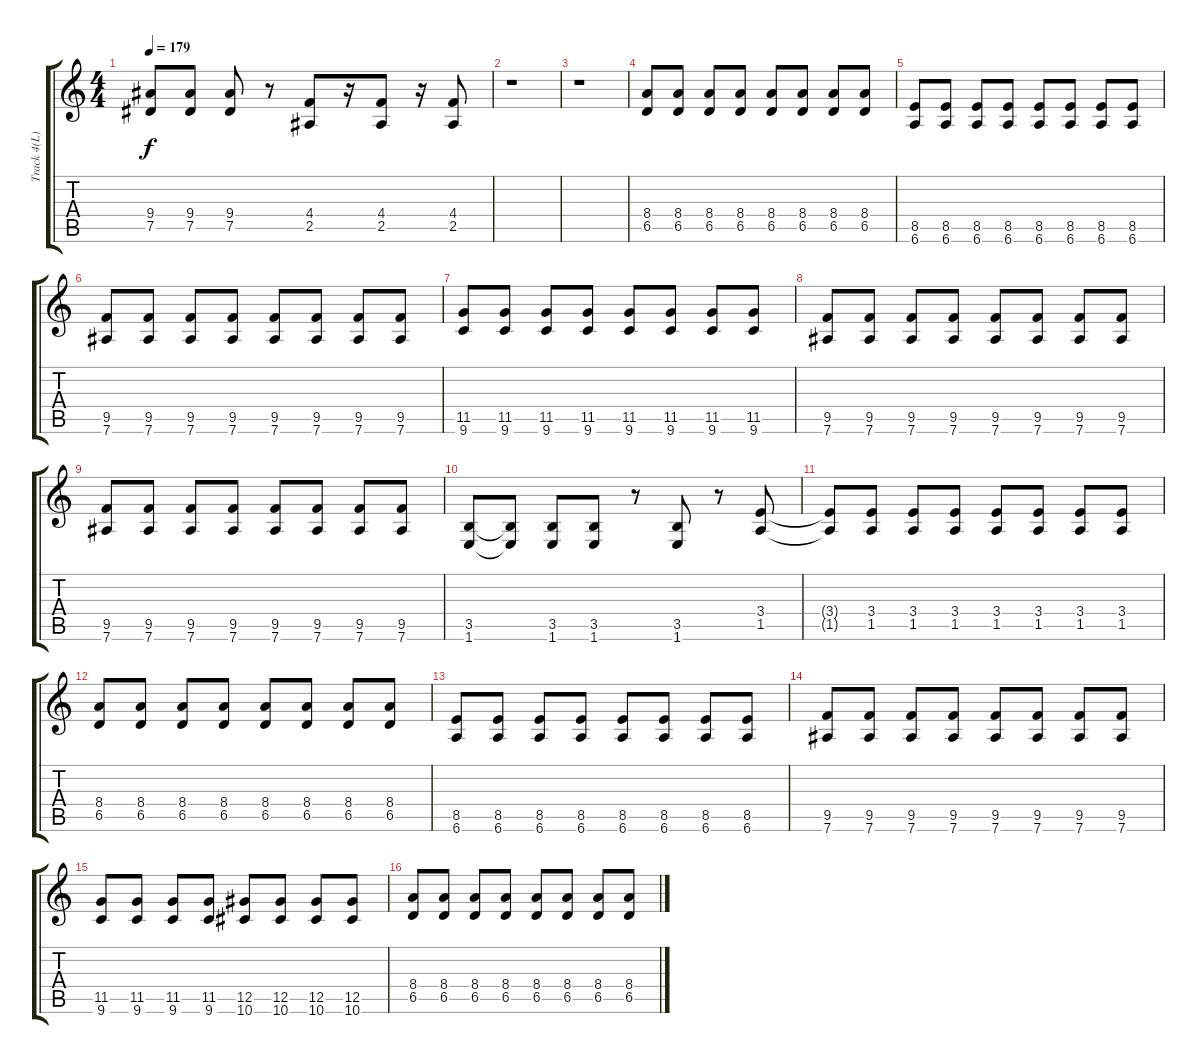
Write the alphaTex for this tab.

\track ("Track 4(L)" "Track 4(L)") {instrument overdrivenguitar}
\staff {score tabs}
\tuning (Eb4 Bb3 Gb3 Db3 Ab2 Eb2) {hide}
\ts (4 4)
\tempo 179
\clef g2
\ks c
(9.4{t} 7.5{t}).8{dy f} (9.4 7.5).8 (9.4 7.5).8 r.8 (4.4 2.5).8 r.16 (4.4 2.5).8 r.16 (4.4 2.5).8 |
r.1 |
r.1 |
(8.4 6.5).8 (8.4 6.5).8 (8.4 6.5).8 (8.4 6.5).8 (8.4 6.5).8 (8.4 6.5).8 (8.4 6.5).8 (8.4 6.5).8 |
(8.5 6.6).8 (8.5 6.6).8 (8.5 6.6).8 (8.5 6.6).8 (8.5 6.6).8 (8.5 6.6).8 (8.5 6.6).8 (8.5 6.6).8 |
(9.5 7.6).8 (9.5 7.6).8 (9.5 7.6).8 (9.5 7.6).8 (9.5 7.6).8 (9.5 7.6).8 (9.5 7.6).8 (9.5 7.6).8 |
(11.5 9.6).8 (11.5 9.6).8 (11.5 9.6).8 (11.5 9.6).8 (11.5 9.6).8 (11.5 9.6).8 (11.5 9.6).8 (11.5 9.6).8 |
(9.5 7.6).8 (9.5 7.6).8 (9.5 7.6).8 (9.5 7.6).8 (9.5 7.6).8 (9.5 7.6).8 (9.5 7.6).8 (9.5 7.6).8 |
(9.5 7.6).8 (9.5 7.6).8 (9.5 7.6).8 (9.5 7.6).8 (9.5 7.6).8 (9.5 7.6).8 (9.5 7.6).8 (9.5 7.6).8 |
(3.5 1.6).8 (3.5{t} 1.6{t}).8 (3.5 1.6).8 (3.5 1.6).8 r.8 (3.5 1.6).8 r.8 (3.4 1.5).8 |
(3.4{t} 1.5{t}).8 (3.4 1.5).8 (3.4 1.5).8 (3.4 1.5).8 (3.4 1.5).8 (3.4 1.5).8 (3.4 1.5).8 (3.4 1.5).8 |
(8.4 6.5).8 (8.4 6.5).8 (8.4 6.5).8 (8.4 6.5).8 (8.4 6.5).8 (8.4 6.5).8 (8.4 6.5).8 (8.4 6.5).8 |
(8.5 6.6).8 (8.5 6.6).8 (8.5 6.6).8 (8.5 6.6).8 (8.5 6.6).8 (8.5 6.6).8 (8.5 6.6).8 (8.5 6.6).8 |
(9.5 7.6).8 (9.5 7.6).8 (9.5 7.6).8 (9.5 7.6).8 (9.5 7.6).8 (9.5 7.6).8 (9.5 7.6).8 (9.5 7.6).8 |
(11.5 9.6).8 (11.5 9.6).8 (11.5 9.6).8 (11.5 9.6).8 (12.5 10.6).8 (12.5 10.6).8 (12.5 10.6).8 (12.5 10.6).8 |
(8.4 6.5).8 (8.4 6.5).8 (8.4 6.5).8 (8.4 6.5).8 (8.4 6.5).8 (8.4 6.5).8 (8.4 6.5).8 (8.4 6.5).8
